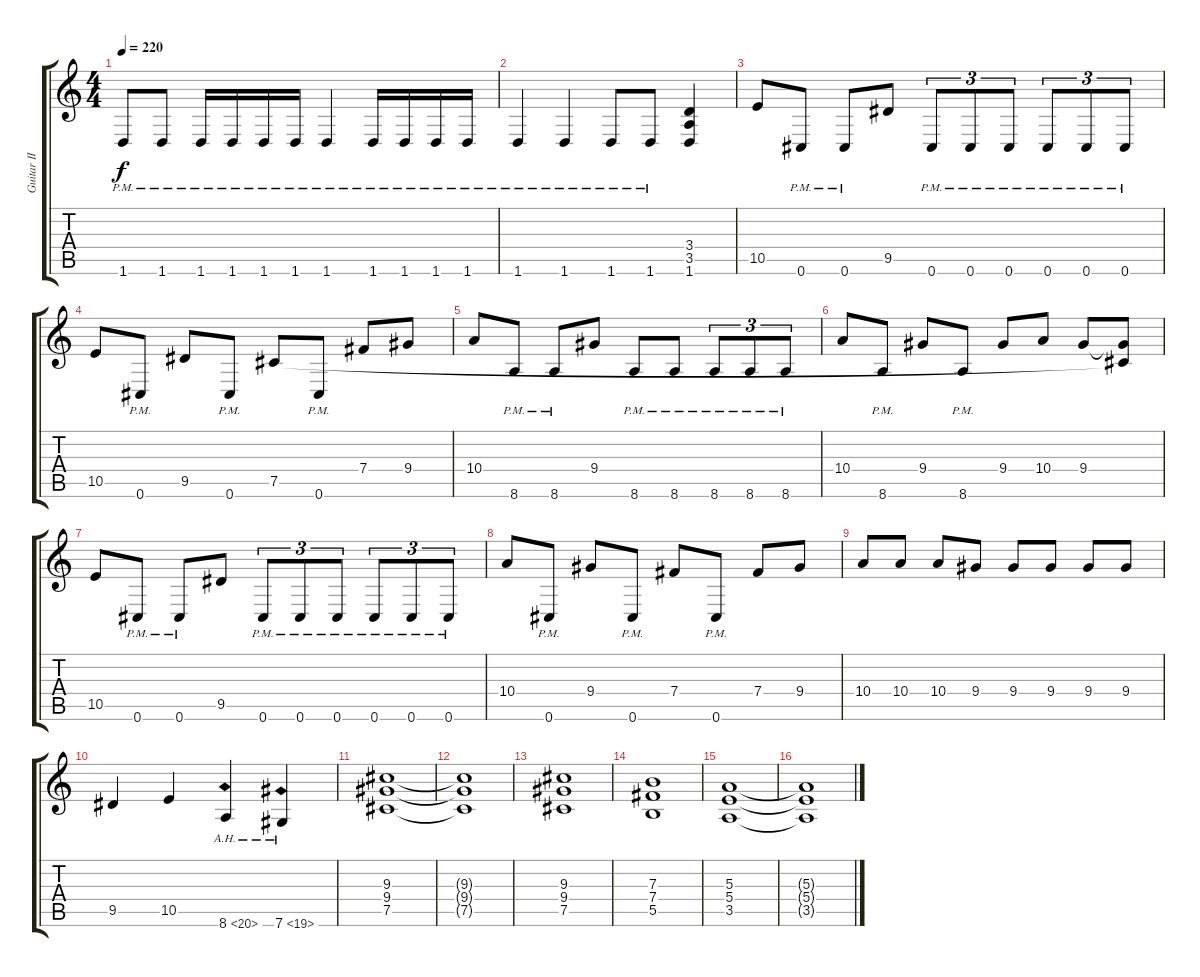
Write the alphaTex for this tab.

\track ("Guitar II" "Guitar II") {instrument distortionguitar}
\staff {score tabs}
\tuning (Db4 Ab3 E3 B2 Gb2 Db2) {hide}
\ts (4 4)
\tempo 220
\clef g2
\ks c
1.6{pm}.8{dy f} 1.6{pm}.8 1.6{pm}.16 1.6{pm}.16 1.6{pm}.16 1.6{pm}.16 1.6{pm}.4 1.6{pm}.16 1.6{pm}.16 1.6{pm}.16 1.6{pm}.16 |
1.6{pm}.4 1.6{pm}.4 1.6{pm}.8 1.6{pm}.8 (3.4 3.5 1.6).4 |
10.5.8 0.6{pm}.8 0.6{pm}.8 9.5.8 0.6{pm}.8{tu (3 2)} 0.6{pm}.8{tu (3 2)} 0.6{pm}.8{tu (3 2)} 0.6{pm}.8{tu (3 2)} 0.6{pm}.8{tu (3 2)} 0.6{pm}.8{tu (3 2)} |
10.5.8 0.6{pm}.8 9.5.8 0.6{pm}.8 7.5.8 0.6{pm}.8 7.4.8 9.4.8 |
10.4.8 8.6{pm}.8 8.6{pm}.8 9.4.8 8.6{pm}.8 8.6{pm}.8 8.6{pm}.8{tu (3 2)} 8.6{pm}.8{tu (3 2)} 8.6{pm}.8{tu (3 2)} |
10.4.8 8.6{pm}.8 9.4.8 8.6{pm}.8 9.4.8 10.4.8 9.4.8 (9.4{t} 7.5{t}).8 |
10.5.8 0.6{pm}.8 0.6{pm}.8 9.5.8 0.6{pm}.8{tu (3 2)} 0.6{pm}.8{tu (3 2)} 0.6{pm}.8{tu (3 2)} 0.6{pm}.8{tu (3 2)} 0.6{pm}.8{tu (3 2)} 0.6{pm}.8{tu (3 2)} |
10.4.8 0.6{pm}.8 9.4.8 0.6{pm}.8 7.4.8 0.6{pm}.8 7.4.8 9.4.8 |
10.4.8 10.4.8 10.4.8 9.4.8 9.4.8 9.4.8 9.4.8 9.4.8 |
9.5.4 10.5.4 8.6{ah 12}.4 7.6{ah 12}.4 |
(9.3 9.4 7.5).1 |
(9.3{t} 9.4{t} 7.5{t}).1 |
(9.3 9.4 7.5).1 |
(7.3 7.4 5.5).1 |
(5.3 5.4 3.5).1 |
(5.3{t} 5.4{t} 3.5{t}).1
